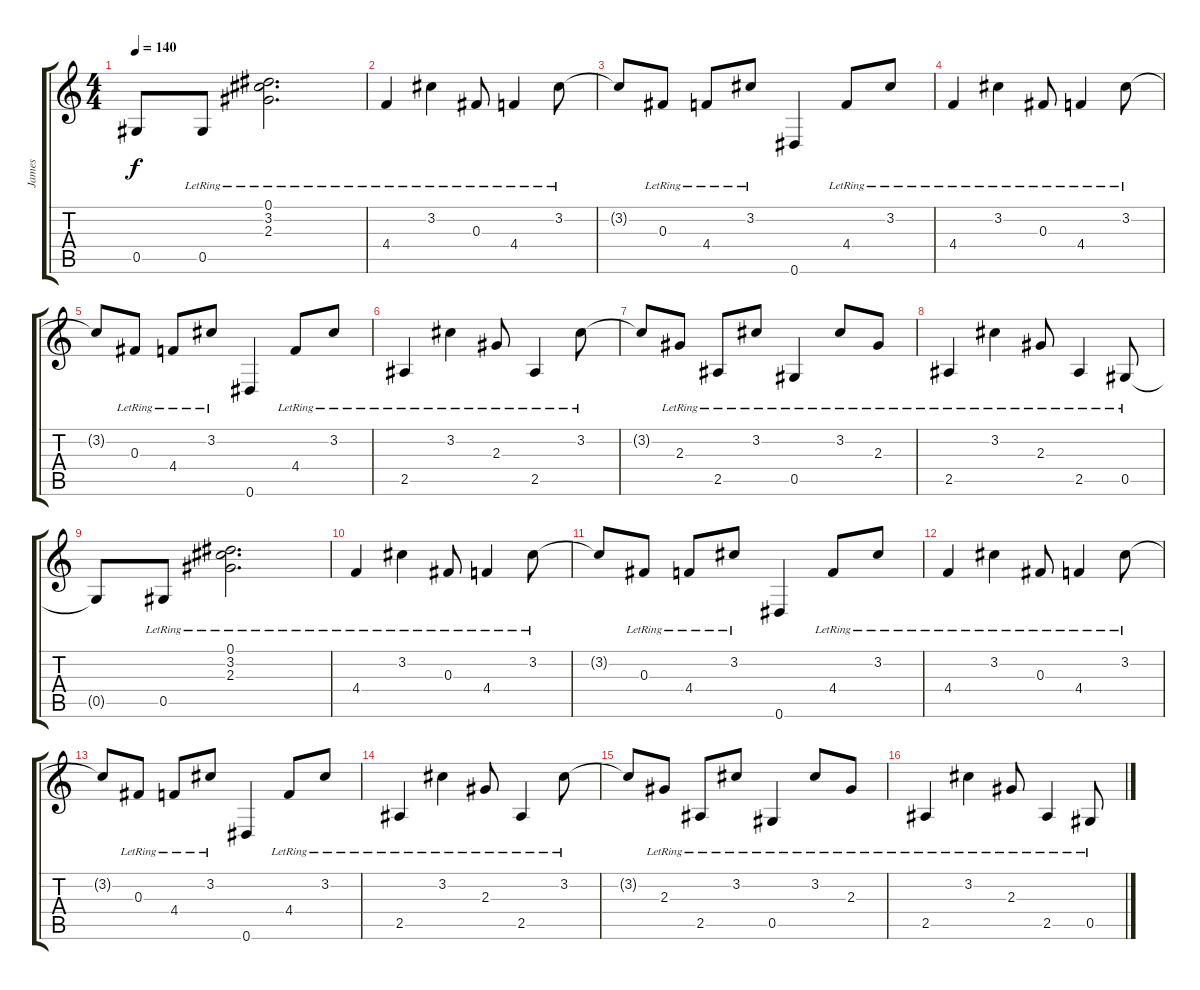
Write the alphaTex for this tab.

\track ("James" "James") {instrument acousticguitarsteel}
\staff {score tabs}
\tuning (Eb4 Bb3 Gb3 Db3 Ab2 Eb2) {hide}
\ts (4 4)
\tempo 140
\clef g2
\ks c
0.5{t}.8{dy f} 0.5{lr}.8 (0.1{lr} 3.2{lr} 2.3{lr}).2{d} |
4.4{lr}.4 3.2{lr}.4 0.3{lr}.8 4.4{lr}.4 3.2{lr}.8 |
3.2{t}.8 0.3{lr}.8 4.4{lr}.8 3.2{lr}.8 0.6.4 4.4{lr}.8 3.2{lr}.8 |
4.4{lr}.4 3.2{lr}.4 0.3{lr}.8 4.4{lr}.4 3.2{lr}.8 |
3.2{t}.8 0.3{lr}.8 4.4{lr}.8 3.2{lr}.8 0.6.4 4.4{lr}.8 3.2{lr}.8 |
2.5{lr}.4 3.2{lr}.4 2.3{lr}.8 2.5{lr}.4 3.2{lr}.8 |
3.2{t}.8 2.3{lr}.8 2.5{lr}.8 3.2{lr}.8 0.5{lr}.4 3.2{lr}.8 2.3{lr}.8 |
2.5{lr}.4 3.2{lr}.4 2.3{lr}.8 2.5{lr}.4 0.5{lr}.8 |
0.5{t}.8 0.5{lr}.8 (0.1{lr} 3.2{lr} 2.3{lr}).2{d} |
4.4{lr}.4 3.2{lr}.4 0.3{lr}.8 4.4{lr}.4 3.2{lr}.8 |
3.2{t}.8 0.3{lr}.8 4.4{lr}.8 3.2{lr}.8 0.6.4 4.4{lr}.8 3.2{lr}.8 |
4.4{lr}.4 3.2{lr}.4 0.3{lr}.8 4.4{lr}.4 3.2{lr}.8 |
3.2{t}.8 0.3{lr}.8 4.4{lr}.8 3.2{lr}.8 0.6.4 4.4{lr}.8 3.2{lr}.8 |
2.5{lr}.4 3.2{lr}.4 2.3{lr}.8 2.5{lr}.4 3.2{lr}.8 |
3.2{t}.8 2.3{lr}.8 2.5{lr}.8 3.2{lr}.8 0.5{lr}.4 3.2{lr}.8 2.3{lr}.8 |
2.5{lr}.4 3.2{lr}.4 2.3{lr}.8 2.5{lr}.4 0.5{lr}.8
